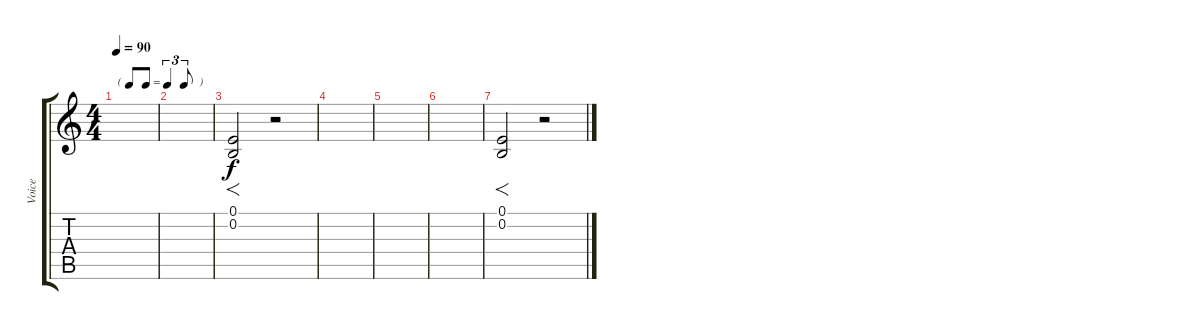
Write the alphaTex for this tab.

\track ("Voice" "Voice") {instrument flute}
\staff {score tabs}
\tuning (E4 B3 G3 D3 A2 E2) {hide}
\ts (4 4)
\tf triplet8th
\tempo 90
\clef g2
\ks c
|
|
(0.1 0.2).2{f} r.2 |
|
|
|
(0.1 0.2).2{f} r.2
